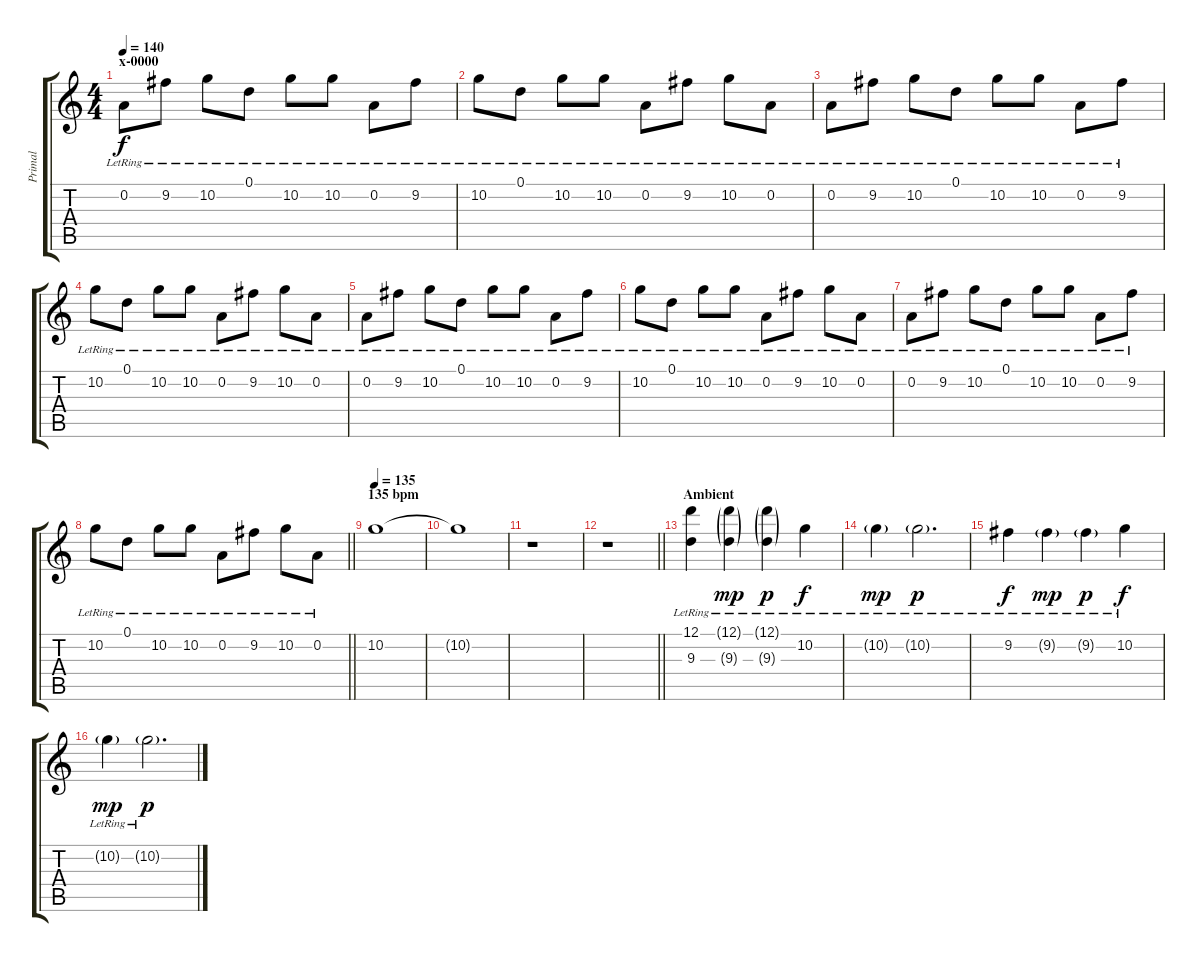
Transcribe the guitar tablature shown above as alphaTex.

\track ("Primal" "Primal") {instrument overdrivenguitar}
\staff {score tabs}
\tuning (D4 A3 F3 C3 G2 C2) {hide}
\ts (4 4)
\section ("" "x-0000")
\tempo 140
\clef g2
\ks c
0.2{lr}.8{dy f} 9.2{lr}.8 10.2{lr}.8 0.1{lr}.8 10.2{lr}.8 10.2{lr}.8 0.2{lr}.8 9.2{lr}.8 |
10.2{lr}.8 0.1{lr}.8 10.2{lr}.8 10.2{lr}.8 0.2{lr}.8 9.2{lr}.8 10.2{lr}.8 0.2{lr}.8 |
0.2{lr}.8 9.2{lr}.8 10.2{lr}.8 0.1{lr}.8 10.2{lr}.8 10.2{lr}.8 0.2{lr}.8 9.2{lr}.8 |
10.2{lr}.8 0.1{lr}.8 10.2{lr}.8 10.2{lr}.8 0.2{lr}.8 9.2{lr}.8 10.2{lr}.8 0.2{lr}.8 |
0.2{lr}.8 9.2{lr}.8 10.2{lr}.8 0.1{lr}.8 10.2{lr}.8 10.2{lr}.8 0.2{lr}.8 9.2{lr}.8 |
10.2{lr}.8 0.1{lr}.8 10.2{lr}.8 10.2{lr}.8 0.2{lr}.8 9.2{lr}.8 10.2{lr}.8 0.2{lr}.8 |
0.2{lr}.8 9.2{lr}.8 10.2{lr}.8 0.1{lr}.8 10.2{lr}.8 10.2{lr}.8 0.2{lr}.8 9.2{lr}.8 |
\barLineRight lightlight
10.2{lr}.8 0.1{lr}.8 10.2{lr}.8 10.2{lr}.8 0.2{lr}.8 9.2{lr}.8 10.2{lr}.8 0.2{lr}.8 |
\section ("" "135 bpm")
\tempo 135
10.2.1{volume 1} |
10.2{t}.1 |
r.1 |
\barLineRight lightlight
r.1{volume 13 balance 8 instrument electricguitarjazz} |
\section ("" "Ambient")
(12.1{lr} 9.3{lr}).4 (12.1{g lr} 9.3{g lr}).4{dy mp} (12.1{g lr} 9.3{g lr}).4{dy p} 10.2{lr}.4{dy f} |
10.2{g lr}.4{dy mp} 10.2{g lr}.2{d dy p} |
9.2{lr}.4{dy f} 9.2{g lr}.4{dy mp} 9.2{g lr}.4{dy p} 10.2{lr}.4{dy f} |
10.2{g lr}.4{dy mp} 10.2{g lr}.2{d dy p}
